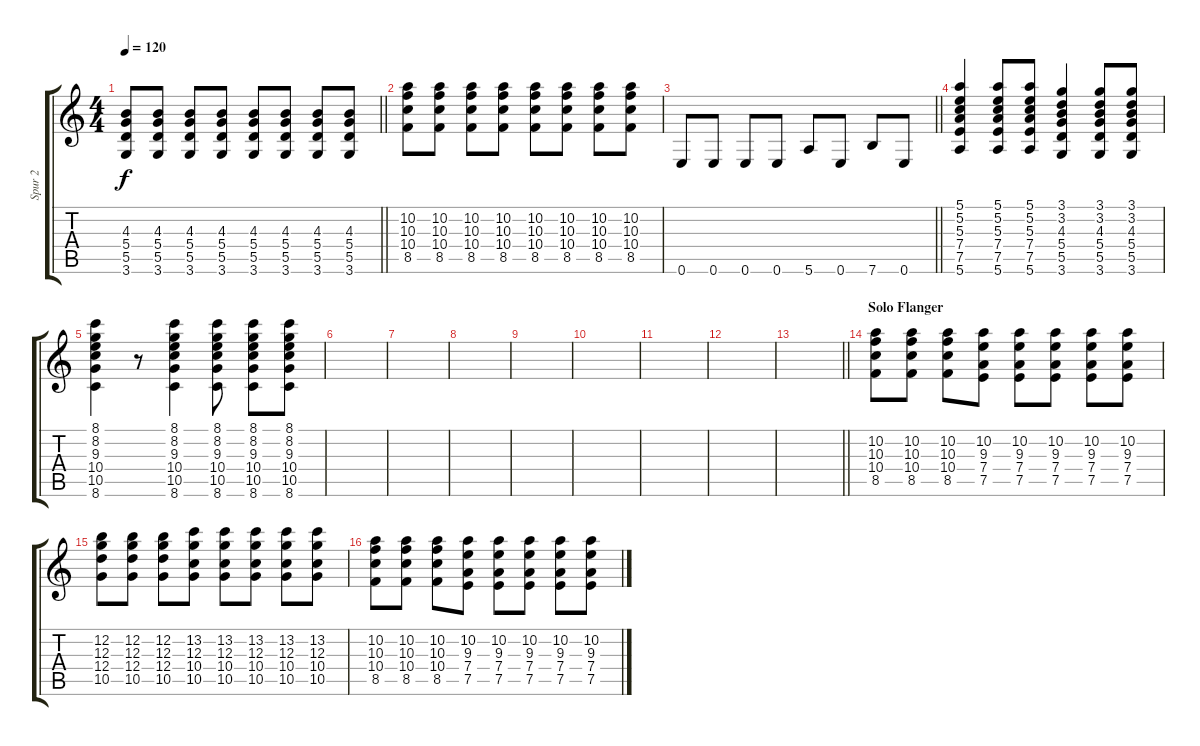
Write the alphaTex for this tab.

\track ("Spur 2" "Spur 2") {instrument overdrivenguitar}
\staff {score tabs}
\tuning (E4 B3 G3 D3 A2 E2) {hide}
\ts (4 4)
\tempo 120
\clef g2
\barLineRight lightlight
\ks c
(4.3 5.4 5.5 3.6).8{dy f} (4.3 5.4 5.5 3.6).8 (4.3 5.4 5.5 3.6).8 (4.3 5.4 5.5 3.6).8 (4.3 5.4 5.5 3.6).8 (4.3 5.4 5.5 3.6).8 (4.3 5.4 5.5 3.6).8 (4.3 5.4 5.5 3.6).8 |
(10.2 10.3 10.4 8.5).8 (10.2 10.3 10.4 8.5).8 (10.2 10.3 10.4 8.5).8 (10.2 10.3 10.4 8.5).8 (10.2 10.3 10.4 8.5).8 (10.2 10.3 10.4 8.5).8 (10.2 10.3 10.4 8.5).8 (10.2 10.3 10.4 8.5).8 |
\barLineRight lightlight
0.6.8 0.6.8 0.6.8 0.6.8 5.6.8 0.6.8 7.6.8 0.6.8 |
(5.1 5.2 5.3 7.4 7.5 5.6).4 (5.1 5.2 5.3 7.4 7.5 5.6).8 (5.1 5.2 5.3 7.4 7.5 5.6).8 (3.1 3.2 4.3 5.4 5.5 3.6).4 (3.1 3.2 4.3 5.4 5.5 3.6).8 (3.1 3.2 4.3 5.4 5.5 3.6).8 |
(8.1 8.2 9.3 10.4 10.5 8.6).4 r.8 (8.1 8.2 9.3 10.4 10.5 8.6).4 (8.1 8.2 9.3 10.4 10.5 8.6).8 (8.1 8.2 9.3 10.4 10.5 8.6).8 (8.1 8.2 9.3 10.4 10.5 8.6).8 |
|
|
|
|
|
|
|
\barLineRight lightlight
|
\section ("" "Solo Flanger")
(10.2 10.3 10.4 8.5).8 (10.2 10.3 10.4 8.5).8 (10.2 10.3 10.4 8.5).8 (10.2 9.3 7.4 7.5).8 (10.2 9.3 7.4 7.5).8 (10.2 9.3 7.4 7.5).8 (10.2 9.3 7.4 7.5).8 (10.2 9.3 7.4 7.5).8 |
(12.2 12.3 12.4 10.5).8 (12.2 12.3 12.4 10.5).8 (12.2 12.3 12.4 10.5).8 (13.2 12.3 10.4 10.5).8 (13.2 12.3 10.4 10.5).8 (13.2 12.3 10.4 10.5).8 (13.2 12.3 10.4 10.5).8 (13.2 12.3 10.4 10.5).8 |
(10.2 10.3 10.4 8.5).8 (10.2 10.3 10.4 8.5).8 (10.2 10.3 10.4 8.5).8 (10.2 9.3 7.4 7.5).8 (10.2 9.3 7.4 7.5).8 (10.2 9.3 7.4 7.5).8 (10.2 9.3 7.4 7.5).8 (10.2 9.3 7.4 7.5).8
